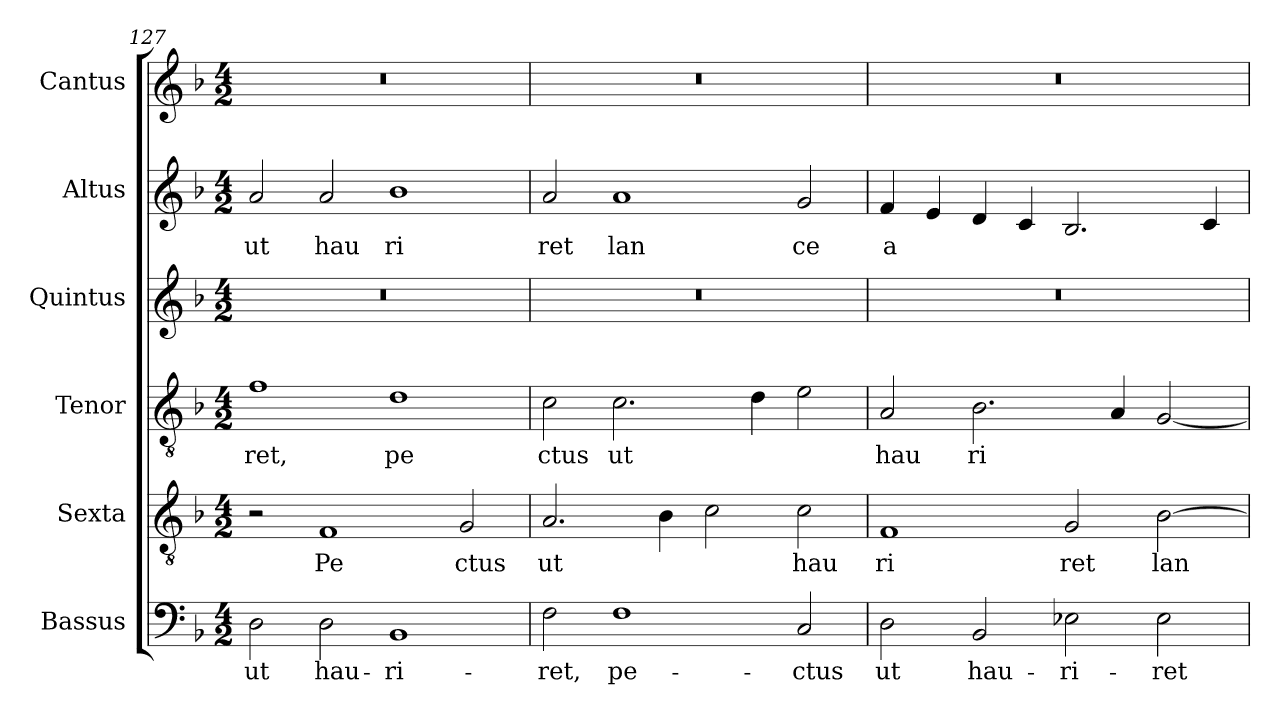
**kern	**text	**kern	**text	**kern	**text	**kern	**kern	**text	**kern
*part6	*part6	*part5	*part5	*part4	*part4	*part3	*part2	*part2	*part1
*staff6	*staff6	*staff5	*staff5	*staff4	*staff4	*staff3	*staff2	*staff2	*staff1
*I"Bassus	*	*I"Sexta	*	*I"Tenor	*	*I"Quintus	*I"Altus	*	*I"Cantus
*I'Bassus	*	*I'Sexta	*	*I'Tenor	*	*I'Quintus	*I'Altus	*	*I'Cantus
*clefF4	*	*clefGv2	*	*clefGv2	*	*clefG2	*clefG2	*	*clefG2
*k[b-]	*	*k[b-]	*	*k[b-]	*	*k[b-]	*k[b-]	*	*k[b-]
*F:	*	*F:	*	*F:	*	*F:	*F:	*	*F:
*M4/2	*	*M4/2	*	*M4/2	*	*M4/2	*M4/2	*	*M4/2
=127	=127	=127	=127	=127	=127	=127	=127	=127	=127
!	!LO:LY:b:cj	!	!	!	!LO:LY:b:cj	!	!	!LO:LY:b:cj	!
2D\	ut	2r	.	1f	ret,	0r	2a/	ut	0r
!	!LO:LY:b:cj	!	!LO:LY:b:cj	!	!	!	!	!LO:LY:b:cj	!
2D\	hau-	1F	Pe	.	.	.	2a/	hau	.
!	!LO:LY:b:cj	!	!	!	!LO:LY:b:cj	!	!	!LO:LY:b:cj	!
1BB-	-ri-	.	.	1d	pe	.	1b-	ri	.
!	!	!	!LO:LY:b:cj	!	!	!	!	!	!
.	.	2G/	ctus	.	.	.	.	.	.
=128	=128	=128	=128	=128	=128	=128	=128	=128	=128
!	!LO:LY:b:cj	!	!LO:LY:b:cj	!	!LO:LY:b:cj	!	!	!LO:LY:b:cj	!
2F\	-ret,	2.A/	ut	2c\	ctus	0r	2a/	ret	0r
!	!LO:LY:b:cj	!	!	!	!LO:LY:b:cj	!	!	!LO:LY:b:cj	!
1F	pe-	.	.	2.c\	ut	.	1a	lan	.
.	.	4B-\	.	.	.	.	.	.	.
.	.	2c\	.	.	.	.	.	.	.
.	.	.	.	4d\	.	.	.	.	.
!	!LO:LY:b:cj	!	!LO:LY:b:cj	!	!	!	!	!LO:LY:b:cj	!
2C/	-ctus	2c\	hau	2e\	.	.	2g/	ce	.
=129	=129	=129	=129	=129	=129	=129	=129	=129	=129
!	!LO:LY:b:cj	!	!LO:LY:b:cj	!	!LO:LY:b:cj	!	!	!LO:LY:b:cj	!
2D\	ut	1F	ri	2A/	hau	0r	4f/	a	0r
.	.	.	.	.	.	.	4e/	.	.
!	!LO:LY:b:cj	!	!	!	!LO:LY:b:cj	!	!	!	!
2BB-/	hau-	.	.	2.B-\	ri	.	4d/	.	.
.	.	.	.	.	.	.	4c/	.	.
!	!LO:LY:b:cj	!	!LO:LY:b:cj	!	!	!	!	!	!
2E-\	-ri-	2G/	ret	.	.	.	2.B-/	.	.
.	.	.	.	4A/	.	.	.	.	.
!	!LO:LY:b:cj	!	!LO:LY:b	!	!	!	!	!	!
2E-\	-ret	[>2B-\	lan	[<2G/	.	.	.	.	.
.	.	.	.	.	.	.	4c/	.	.
=	=	=	=	=	=	=	=	=	=
*-	*-	*-	*-	*-	*-	*-	*-	*-	*-
